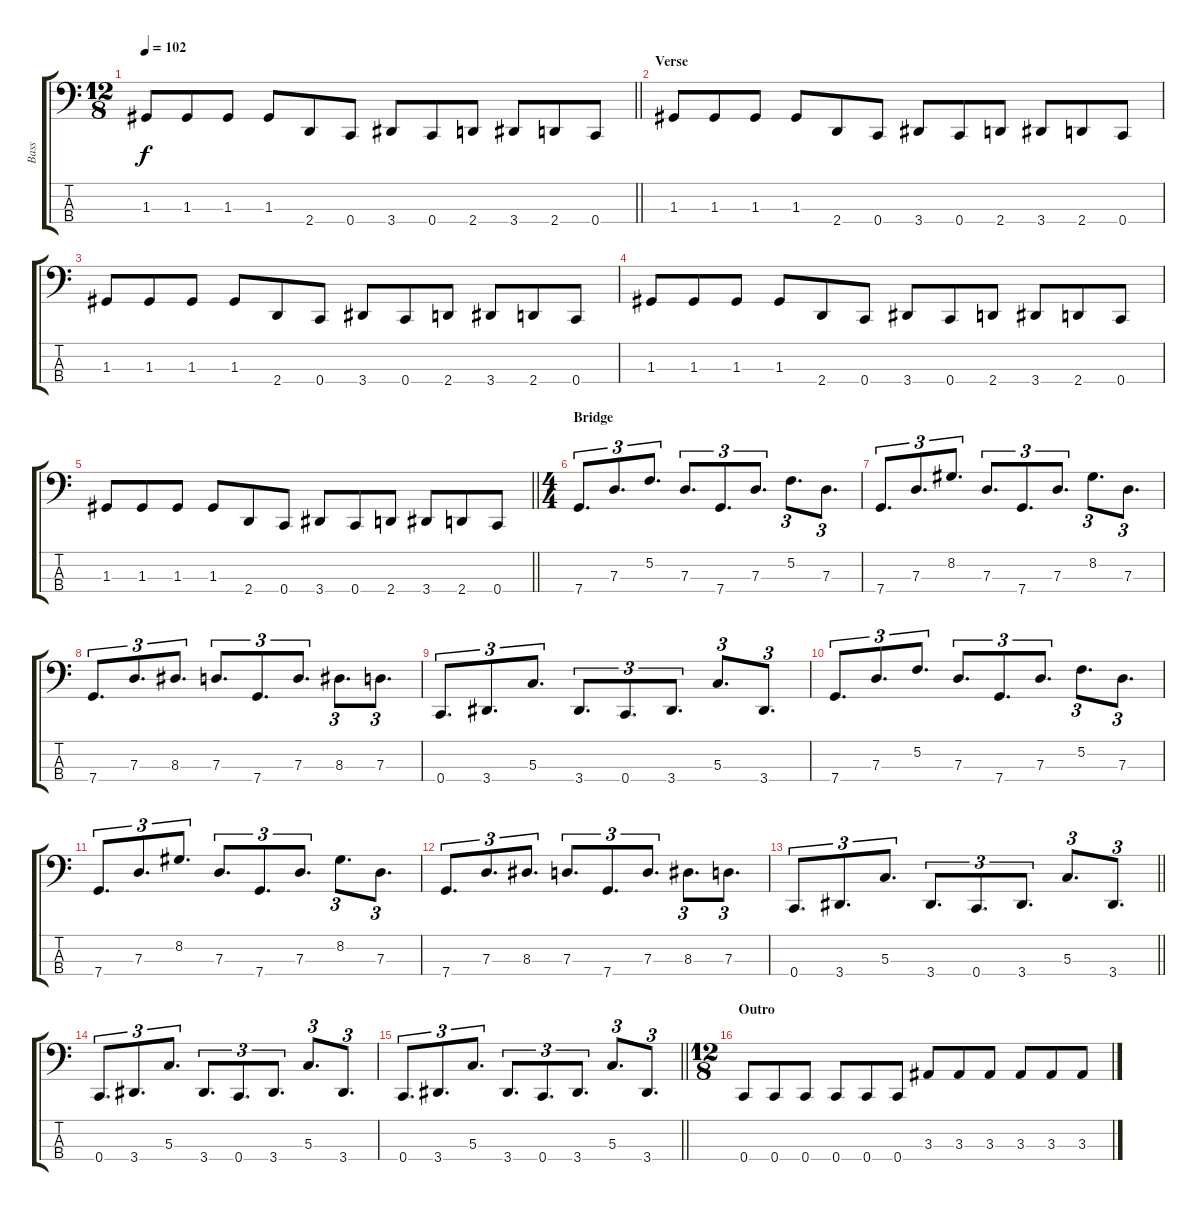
\track ("Bass" "Bass") {instrument electricbassfinger}
\staff {score tabs}
\tuning (F2 C2 G1 C1) {hide}
\ts (12 8)
\tempo 102
\clef f4
\barLineRight lightlight
\ks c
1.3.8{dy f} 1.3.8 1.3.8 1.3.8 2.4.8 0.4.8 3.4.8 0.4.8 2.4.8 3.4.8 2.4.8 0.4.8 |
\section ("" "Verse")
1.3.8 1.3.8 1.3.8 1.3.8 2.4.8 0.4.8 3.4.8 0.4.8 2.4.8 3.4.8 2.4.8 0.4.8 |
1.3.8 1.3.8 1.3.8 1.3.8 2.4.8 0.4.8 3.4.8 0.4.8 2.4.8 3.4.8 2.4.8 0.4.8 |
1.3.8 1.3.8 1.3.8 1.3.8 2.4.8 0.4.8 3.4.8 0.4.8 2.4.8 3.4.8 2.4.8 0.4.8 |
\barLineRight lightlight
1.3.8 1.3.8 1.3.8 1.3.8 2.4.8 0.4.8 3.4.8 0.4.8 2.4.8 3.4.8 2.4.8 0.4.8 |
\ts (4 4)
\section ("" "Bridge")
7.4.8{d tu (3 2)} 7.3.8{d tu (3 2)} 5.2.8{d tu (3 2)} 7.3.8{d tu (3 2)} 7.4.8{d tu (3 2)} 7.3.8{d tu (3 2)} 5.2.8{d tu (3 2)} 7.3.8{d tu (3 2)} |
7.4.8{d tu (3 2)} 7.3.8{d tu (3 2)} 8.2.8{d tu (3 2)} 7.3.8{d tu (3 2)} 7.4.8{d tu (3 2)} 7.3.8{d tu (3 2)} 8.2.8{d tu (3 2)} 7.3.8{d tu (3 2)} |
7.4.8{d tu (3 2)} 7.3.8{d tu (3 2)} 8.3.8{d tu (3 2)} 7.3.8{d tu (3 2)} 7.4.8{d tu (3 2)} 7.3.8{d tu (3 2)} 8.3.8{d tu (3 2)} 7.3.8{d tu (3 2)} |
0.4.8{d tu (3 2)} 3.4.8{d tu (3 2)} 5.3.8{d tu (3 2)} 3.4.8{d tu (3 2)} 0.4.8{d tu (3 2)} 3.4.8{d tu (3 2)} 5.3.8{d tu (3 2)} 3.4.8{d tu (3 2)} |
7.4.8{d tu (3 2)} 7.3.8{d tu (3 2)} 5.2.8{d tu (3 2)} 7.3.8{d tu (3 2)} 7.4.8{d tu (3 2)} 7.3.8{d tu (3 2)} 5.2.8{d tu (3 2)} 7.3.8{d tu (3 2)} |
7.4.8{d tu (3 2)} 7.3.8{d tu (3 2)} 8.2.8{d tu (3 2)} 7.3.8{d tu (3 2)} 7.4.8{d tu (3 2)} 7.3.8{d tu (3 2)} 8.2.8{d tu (3 2)} 7.3.8{d tu (3 2)} |
7.4.8{d tu (3 2)} 7.3.8{d tu (3 2)} 8.3.8{d tu (3 2)} 7.3.8{d tu (3 2)} 7.4.8{d tu (3 2)} 7.3.8{d tu (3 2)} 8.3.8{d tu (3 2)} 7.3.8{d tu (3 2)} |
\barLineRight lightlight
0.4.8{d tu (3 2)} 3.4.8{d tu (3 2)} 5.3.8{d tu (3 2)} 3.4.8{d tu (3 2)} 0.4.8{d tu (3 2)} 3.4.8{d tu (3 2)} 5.3.8{d tu (3 2)} 3.4.8{d tu (3 2)} |
0.4.8{d tu (3 2)} 3.4.8{d tu (3 2)} 5.3.8{d tu (3 2)} 3.4.8{d tu (3 2)} 0.4.8{d tu (3 2)} 3.4.8{d tu (3 2)} 5.3.8{d tu (3 2)} 3.4.8{d tu (3 2)} |
\barLineRight lightlight
0.4.8{d tu (3 2)} 3.4.8{d tu (3 2)} 5.3.8{d tu (3 2)} 3.4.8{d tu (3 2)} 0.4.8{d tu (3 2)} 3.4.8{d tu (3 2)} 5.3.8{d tu (3 2)} 3.4.8{d tu (3 2)} |
\ts (12 8)
\section ("" "Outro")
0.4.8 0.4.8 0.4.8 0.4.8 0.4.8 0.4.8 3.3.8 3.3.8 3.3.8 3.3.8 3.3.8 3.3.8
